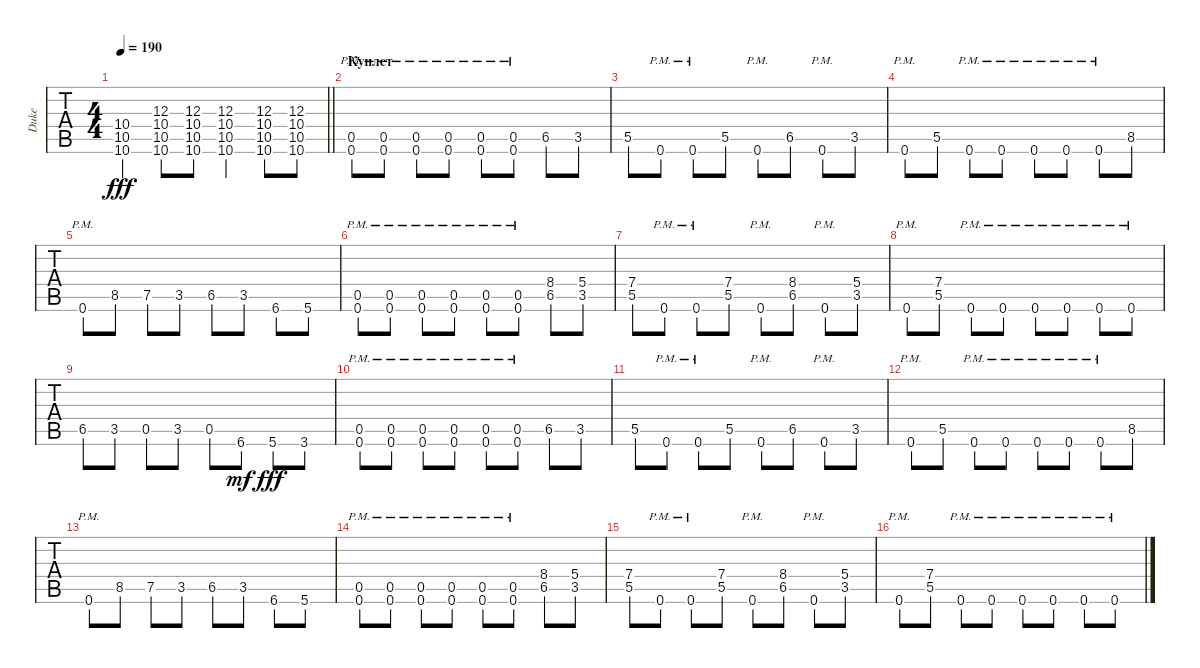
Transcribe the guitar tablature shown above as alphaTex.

\track ("Duke" "Duke") {instrument distortionguitar}
\staff {tabs}
\tuning (Db4 Ab3 E3 B2 Gb2 B1) {hide}
\ts (4 4)
\tempo 190
\clef g2
\barLineRight lightlight
\ks c
(10.4{t} 10.5{t} 10.6{t}).4{dy fff} (12.3 10.4 10.5 10.6).8 (12.3 10.4 10.5 10.6).8 (12.3 10.4 10.5 10.6).4 (12.3 10.4 10.5 10.6).8 (12.3 10.4 10.5 10.6).8 |
\section ("" "Куплет")
(0.5{pm} 0.6{pm}).8 (0.5{pm} 0.6{pm}).8 (0.5{pm} 0.6{pm}).8 (0.5{pm} 0.6{pm}).8 (0.5{pm} 0.6{pm}).8 (0.5{pm} 0.6{pm}).8 6.5.8 3.5.8 |
5.5.8 0.6{pm}.8 0.6{pm}.8 5.5.8 0.6{pm}.8 6.5.8 0.6{pm}.8 3.5.8 |
0.6{pm}.8 5.5.8 0.6{pm}.8 0.6{pm}.8 0.6{pm}.8 0.6{pm}.8 0.6{pm}.8 8.5.8 |
0.6{pm}.8 8.5.8 7.5.8 3.5.8 6.5.8 3.5.8 6.6.8 5.6.8 |
(0.5{pm} 0.6{pm}).8 (0.5{pm} 0.6{pm}).8 (0.5{pm} 0.6{pm}).8 (0.5{pm} 0.6{pm}).8 (0.5{pm} 0.6{pm}).8 (0.5{pm} 0.6{pm}).8 (8.4 6.5).8 (5.4 3.5).8 |
(7.4 5.5).8 0.6{pm}.8 0.6{pm}.8 (7.4 5.5).8 0.6{pm}.8 (8.4 6.5).8 0.6{pm}.8 (5.4 3.5).8 |
0.6{pm}.8 (7.4 5.5).8 0.6{pm}.8 0.6{pm}.8 0.6{pm}.8 0.6{pm}.8 0.6{pm}.8 0.6{pm}.8 |
6.5.8 3.5.8 0.5.8 3.5.8 0.5.8 6.6.8{dy mf} 5.6.8{dy fff} 3.6.8 |
(0.5{pm} 0.6{pm}).8 (0.5{pm} 0.6{pm}).8 (0.5{pm} 0.6{pm}).8 (0.5{pm} 0.6{pm}).8 (0.5{pm} 0.6{pm}).8 (0.5{pm} 0.6{pm}).8 6.5.8 3.5.8 |
5.5.8 0.6{pm}.8 0.6{pm}.8 5.5.8 0.6{pm}.8 6.5.8 0.6{pm}.8 3.5.8 |
0.6{pm}.8 5.5.8 0.6{pm}.8 0.6{pm}.8 0.6{pm}.8 0.6{pm}.8 0.6{pm}.8 8.5.8 |
0.6{pm}.8 8.5.8 7.5.8 3.5.8 6.5.8 3.5.8 6.6.8 5.6.8 |
(0.5{pm} 0.6{pm}).8 (0.5{pm} 0.6{pm}).8 (0.5{pm} 0.6{pm}).8 (0.5{pm} 0.6{pm}).8 (0.5{pm} 0.6{pm}).8 (0.5{pm} 0.6{pm}).8 (8.4 6.5).8 (5.4 3.5).8 |
(7.4 5.5).8 0.6{pm}.8 0.6{pm}.8 (7.4 5.5).8 0.6{pm}.8 (8.4 6.5).8 0.6{pm}.8 (5.4 3.5).8 |
0.6{pm}.8 (7.4 5.5).8 0.6{pm}.8 0.6{pm}.8 0.6{pm}.8 0.6{pm}.8 0.6{pm}.8 0.6{pm}.8
